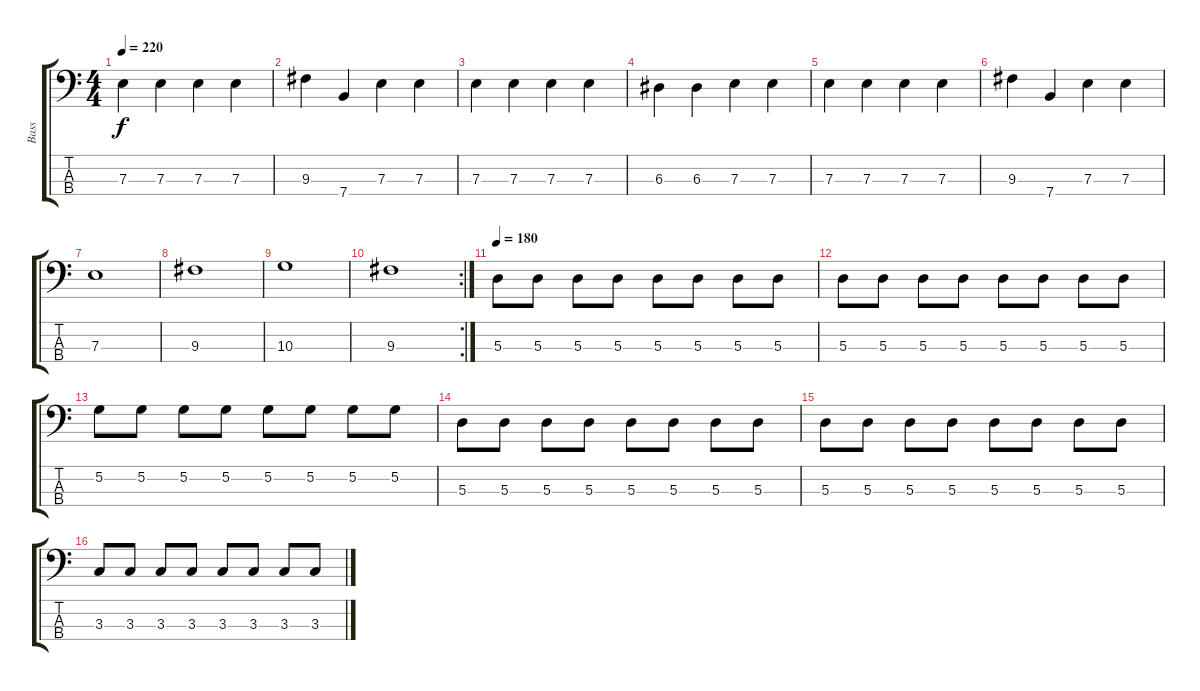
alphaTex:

\track ("Bass" "Bass") {instrument electricbasspick}
\staff {score tabs}
\tuning (G2 D2 A1 E1) {hide}
\ts (4 4)
\tempo 220
\clef f4
\ks c
7.3.4{dy f} 7.3.4 7.3.4 7.3.4 |
9.3.4 7.4.4 7.3.4 7.3.4 |
7.3.4 7.3.4 7.3.4 7.3.4 |
6.3.4 6.3.4 7.3.4 7.3.4 |
7.3.4 7.3.4 7.3.4 7.3.4 |
9.3.4 7.4.4 7.3.4 7.3.4 |
7.3.1 |
9.3.1 |
10.3.1 |
\rc 2
9.3.1 |
\tempo 180
5.3.8 5.3.8 5.3.8 5.3.8 5.3.8 5.3.8 5.3.8 5.3.8 |
5.3.8 5.3.8 5.3.8 5.3.8 5.3.8 5.3.8 5.3.8 5.3.8 |
5.2.8 5.2.8 5.2.8 5.2.8 5.2.8 5.2.8 5.2.8 5.2.8 |
5.3.8 5.3.8 5.3.8 5.3.8 5.3.8 5.3.8 5.3.8 5.3.8 |
5.3.8 5.3.8 5.3.8 5.3.8 5.3.8 5.3.8 5.3.8 5.3.8 |
3.3.8 3.3.8 3.3.8 3.3.8 3.3.8 3.3.8 3.3.8 3.3.8
